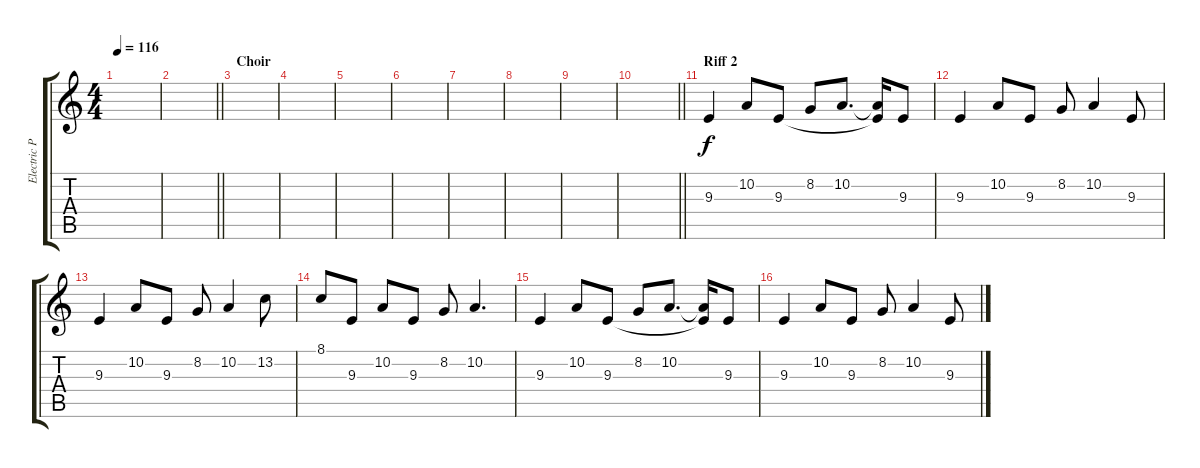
\track ("Electric Piano" "Electric P") {instrument electricgrandpiano}
\staff {score tabs}
\tuning (E4 B3 G3 D3 A2 D2) {hide}
\ts (4 4)
\tempo 116
\clef g2
\ks c
|
\barLineRight lightlight
|
\section ("" "Choir")
|
|
|
|
|
|
|
\barLineRight lightlight
|
\section ("" "Riff 2")
9.3.4 10.2.8 9.3.8 8.2.8 10.2.8{d} (10.2{t} 9.3{t}).16 9.3.8 |
9.3.4 10.2.8 9.3.8 8.2.8 10.2.4 9.3.8 |
9.3.4 10.2.8 9.3.8 8.2.8 10.2.4 13.2.8 |
8.1.8 9.3.8 10.2.8 9.3.8 8.2.8 10.2.4{d} |
9.3.4 10.2.8 9.3.8 8.2.8 10.2.8{d} (10.2{t} 9.3{t}).16 9.3.8 |
9.3.4 10.2.8 9.3.8 8.2.8 10.2.4 9.3.8
